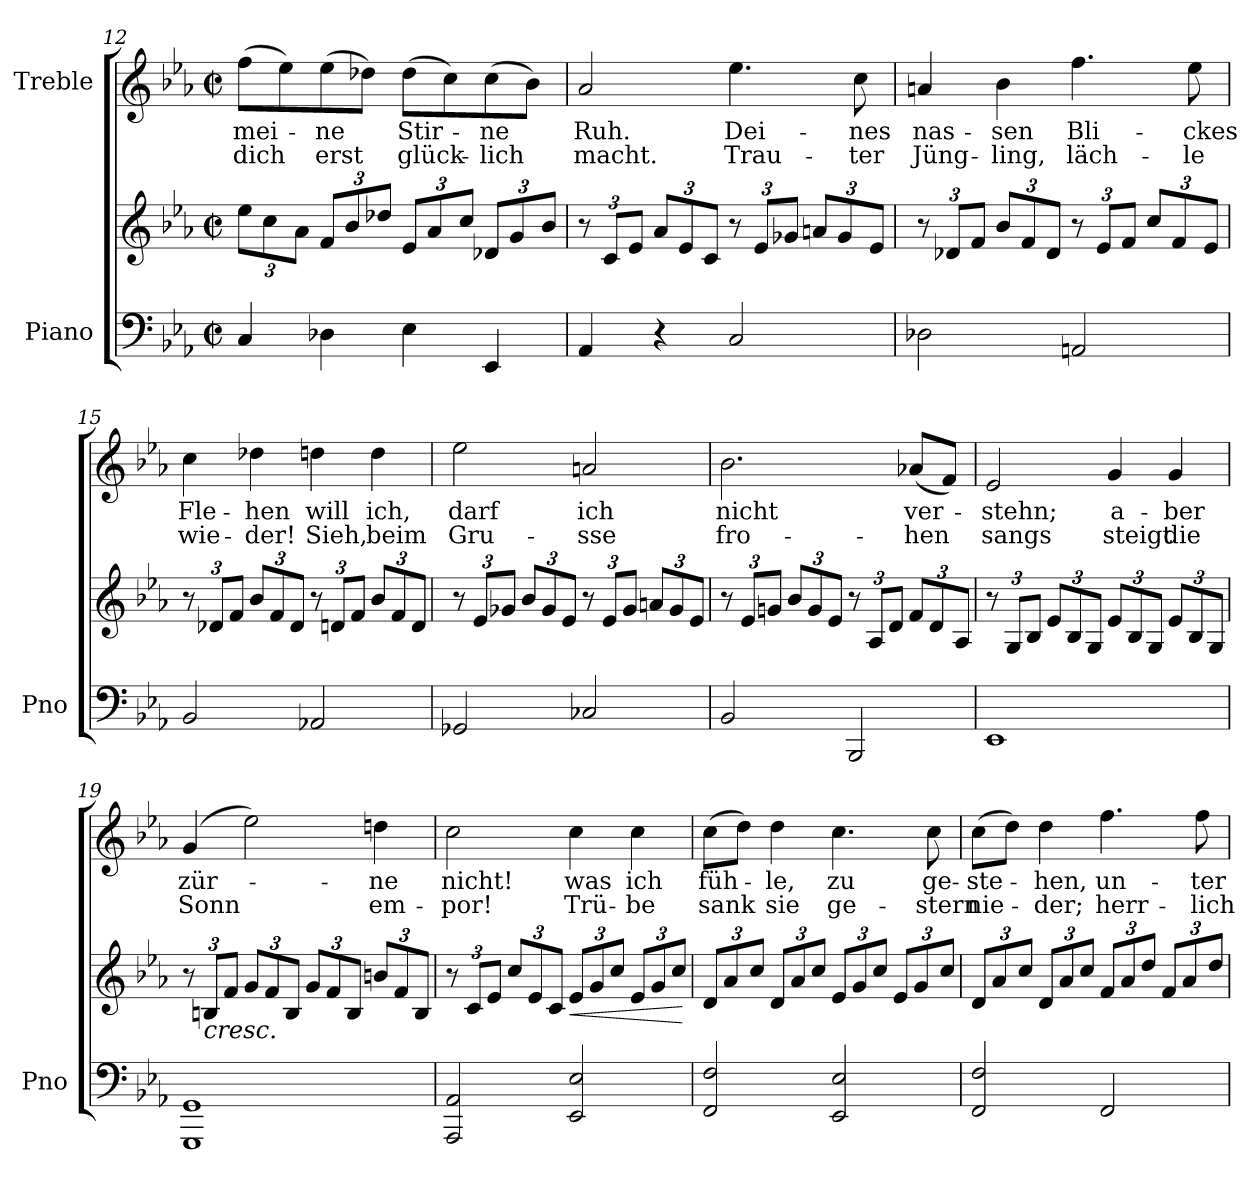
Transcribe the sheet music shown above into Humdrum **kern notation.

**kern	**kern	**dynam	**kern	**text	**text
*part2	*part2	*part2	*part1	*part1	*part1
*staff3	*staff2	*staff2/3	*staff1	*staff1	*staff1
*I"Piano	*	*	*I"Treble	*	*
*I'Pno	*	*	*	*	*
*clefF4	*clefG2	*	*clefG2	*	*
*k[b-e-a-]	*k[b-e-a-]	*	*k[b-e-a-]	*	*
*c:	*c:	*	*c:	*	*
*M2/2	*M2/2	*	*M2/2	*	*
*met(c|)	*met(c|)	*	*met(c|)	*	*
*	*Xbrackettup	*	*	*	*
=12	=12	=12	=12	=12	=12
!	!	!	!	!LO:LY:b	!LO:LY:b
4C/	12ee-\L	.	(>8ff\L	mei-	dich
.	12cc\	.	.	.	.
.	.	.	8ee-\)	.	.
.	12a-\J	.	.	.	.
!	!	!	!	!LO:LY:b	!LO:LY:b
4D-X\	12f/L	.	(>8ee-\	-ne	erst
.	12b-/	.	.	.	.
.	.	.	8dd-X\J)	.	.
.	12dd-X/J	.	.	.	.
!	!	!	!	!LO:LY:b	!LO:LY:b
4E-\	12e-/L	.	(>8dd-\L	Stir-	glück-
.	12a-/	.	.	.	.
.	.	.	8cc\)	.	.
.	12cc/J	.	.	.	.
!	!	!	!	!LO:LY:b	!LO:LY:b
4EE-/	12d-X/L	.	(>8cc\	-ne	-lich
.	12g/	.	.	.	.
.	.	.	8b-\J)	.	.
.	12b-/J	.	.	.	.
!!LO:PB:g=z
=13	=13	=13	=13	=13	=13
!	!	!	!	!LO:LY:b	!LO:LY:b
4AA-/	12r	.	2a-/	Ruh.	macht.
.	12c/L	.	.	.	.
.	12e-/J	.	.	.	.
4r	12a-/L	.	.	.	.
.	12e-/	.	.	.	.
.	12c/J	.	.	.	.
!	!	!	!	!LO:LY:b	!LO:LY:b
2C/	12r	.	4.ee-\	Dei-	Trau-
.	12e-/L	.	.	.	.
.	12g-X/J	.	.	.	.
.	12an/L	.	.	.	.
.	12g-/	.	.	.	.
!	!	!	!	!LO:LY:b	!LO:LY:b
.	.	.	8cc\	-nes	-ter
.	12e-/J	.	.	.	.
=14	=14	=14	=14	=14	=14
!	!	!	!	!LO:LY:b	!LO:LY:b
2D-X\	12r	.	4an/	nas-	Jüng-
.	12d-X/L	.	.	.	.
.	12f/J	.	.	.	.
!	!	!	!	!LO:LY:b	!LO:LY:b
.	12b-/L	.	4b-\	-sen	-ling,
.	12f/	.	.	.	.
.	12d-/J	.	.	.	.
!	!	!	!	!LO:LY:b	!LO:LY:b
2AAn/	12r	.	4.ff\	Bli-	läch-
.	12e-/L	.	.	.	.
.	12f/J	.	.	.	.
.	12cc/L	.	.	.	.
.	12f/	.	.	.	.
!	!	!	!	!LO:LY:b	!LO:LY:b
.	.	.	8ee-\	-ckes	-le
.	12e-/J	.	.	.	.
=15	=15	=15	=15	=15	=15
!	!	!	!	!LO:LY:b	!LO:LY:b
2BB-/	12r	.	4cc\	Fle-	wie-
.	12d-X/L	.	.	.	.
.	12f/J	.	.	.	.
!	!	!	!	!LO:LY:b	!LO:LY:b
.	12b-/L	.	4dd-X\	-hen	-der!
.	12f/	.	.	.	.
.	12d-/J	.	.	.	.
!	!	!	!	!LO:LY:b	!LO:LY:b
2AA-X/	12r	.	4ddn\	will	Sieh,
.	12dn/L	.	.	.	.
.	12f/J	.	.	.	.
!	!	!	!	!LO:LY:b	!LO:LY:b
.	12b-/L	.	4dd\	ich,	beim
.	12f/	.	.	.	.
.	12d/J	.	.	.	.
!!LO:LB:g=z
=16	=16	=16	=16	=16	=16
!	!	!	!	!LO:LY:b	!LO:LY:b
2GG-X/	12r	.	2ee-\	darf	Gru-
.	12e-/L	.	.	.	.
.	12g-X/J	.	.	.	.
.	12b-/L	.	.	.	.
.	12g-/	.	.	.	.
.	12e-/J	.	.	.	.
!	!	!	!	!LO:LY:b	!LO:LY:b
2C-X/	12r	.	2an/	ich	-sse
.	12e-/L	.	.	.	.
.	12g-/J	.	.	.	.
.	12an/L	.	.	.	.
.	12g-/	.	.	.	.
.	12e-/J	.	.	.	.
=17	=17	=17	=17	=17	=17
!	!	!	!	!LO:LY:b	!LO:LY:b
2BB-/	12r	.	2.b-\	nicht	fro-
.	12e-/L	.	.	.	.
.	12gn/J	.	.	.	.
.	12b-/L	.	.	.	.
.	12g/	.	.	.	.
.	12e-/J	.	.	.	.
2BBB-/	12r	.	.	.	.
.	12A-/L	.	.	.	.
.	12d/J	.	.	.	.
!	!	!	!	!LO:LY:b	!LO:LY:b
.	12f/L	.	(<8a-X/L	ver-	-hen
.	12d/	.	.	.	.
.	.	.	8f/J)	.	.
.	12A-/J	.	.	.	.
=18	=18	=18	=18	=18	=18
!	!	!	!	!LO:LY:b	!LO:LY:b
1EE-	12r	.	2e-/	-stehn;	sangs
.	12G/L	.	.	.	.
.	12B-/J	.	.	.	.
.	12e-/L	.	.	.	.
.	12B-/	.	.	.	.
.	12G/J	.	.	.	.
!	!	!	!	!LO:LY:b	!LO:LY:b
.	12e-/L	.	4g/	a-	steigt
.	12B-/	.	.	.	.
.	12G/J	.	.	.	.
!	!	!	!	!LO:LY:b	!LO:LY:b
.	12e-/L	.	4g/	-ber	die
.	12B-/	.	.	.	.
.	12G/J	.	.	.	.
!!LO:LB:g=z
=19	=19	=19	=19	=19	=19
!	!	!	!	!LO:LY:b	!LO:LY:b
1GGG 1GG	12r	.	(>4g/	zür-	Sonn
!	!LO:TX:b:i:t=cresc.	!	!	!	!
.	12Bn/L	.	.	.	.
.	12f/J	.	.	.	.
.	12g/L	.	2ee-\)	.	.
.	12f/	.	.	.	.
.	12B/J	.	.	.	.
.	12g/L	.	.	.	.
.	12f/	.	.	.	.
.	12B/J	.	.	.	.
!	!	!	!	!LO:LY:b	!LO:LY:b
.	12bn/L	.	4ddn\	-ne	em-
.	12f/	.	.	.	.
.	12B/J	.	.	.	.
=20	=20	=20	=20	=20	=20
!	!	!	!	!LO:LY:b	!LO:LY:b
2AAA-/ 2AA-/	12r	.	2cc\	nicht!	-por!
.	12c/L	.	.	.	.
.	12e-/J	.	.	.	.
.	12cc/L	.	.	.	.
.	12e-/	.	.	.	.
.	12c/J	.	.	.	.
!	!	!LO:HP:b	!	!LO:LY:b	!LO:LY:b
2EE-/ 2E-/	12e-/L	<	4cc\	was	Trü-
.	12g/	.	.	.	.
.	12cc/J	.	.	.	.
!	!	!	!	!LO:LY:b	!LO:LY:b
.	12e-/L	.	4cc\	ich	-be
.	12g/	.	.	.	.
.	12cc/J	.	.	.	.
.	.	[	.	.	.
=21	=21	=21	=21	=21	=21
!	!	!	!	!LO:LY:b	!LO:LY:b
2FF/ 2F/	12d/L	.	(>8cc\L	füh-	sank
.	12a-/	.	.	.	.
.	.	.	8dd\J)	.	.
.	12cc/J	.	.	.	.
!	!	!	!	!LO:LY:b	!LO:LY:b
.	12d/L	.	4dd\	-le,	sie
.	12a-/	.	.	.	.
.	12cc/J	.	.	.	.
!	!	!	!	!LO:LY:b	!LO:LY:b
2EE-/ 2E-/	12e-/L	.	4.cc\	zu	ge-
.	12g/	.	.	.	.
.	12cc/J	.	.	.	.
.	12e-/L	.	.	.	.
.	12g/	.	.	.	.
!	!	!	!	!LO:LY:b	!LO:LY:b
.	.	.	8cc\	ge-	-stern
.	12cc/J	.	.	.	.
!!LO:LB:g=z
=22	=22	=22	=22	=22	=22
!	!	!	!	!LO:LY:b	!LO:LY:b
2FF/ 2F/	12d/L	.	(>8cc\L	-ste-	nie-
.	12a-/	.	.	.	.
.	.	.	8dd\J)	.	.
.	12cc/J	.	.	.	.
!	!	!	!	!LO:LY:b	!LO:LY:b
.	12d/L	.	4dd\	-hen,	-der;
.	12a-/	.	.	.	.
.	12cc/J	.	.	.	.
!	!	!	!	!LO:LY:b	!LO:LY:b
2FF/	12f/L	.	4.ff\	un-	herr-
.	12a-/	.	.	.	.
.	12dd/J	.	.	.	.
.	12f/L	.	.	.	.
.	12a-/	.	.	.	.
!	!	!	!	!LO:LY:b	!LO:LY:b
.	.	.	8ff\	-ter-	-lich
.	12dd/J	.	.	.	.
=	=	=	=	=	=
*-	*-	*-	*-	*-	*-
